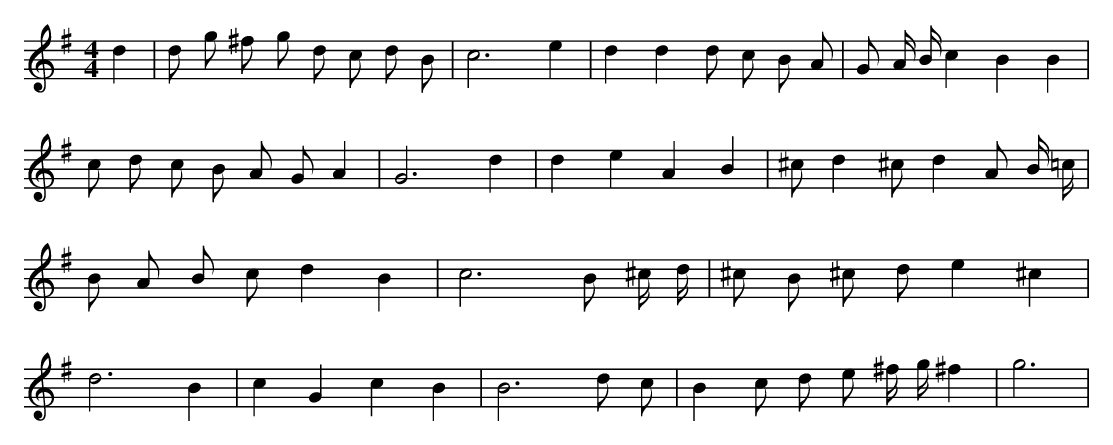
X:1
M:4/4
L:1/8
K:G
d2 | d g ^f g d c d B | c6 e2 | d2 d2 d c B A | G A/2 B/2 c2 B2 B2 | c d c B A G A2 | G6 d2 | d2 e2 A2 B2 | ^c d2 ^c d2 A B/2 =c/2 | B A B c d2 B2 | c6 B ^c/2 d/2 | ^c B ^c d e2 ^c2 | d6 B2 | c2 G2 c2 B2 | B6 d c | B2 c d e ^f/2 g/2 ^f2 | g6 |
